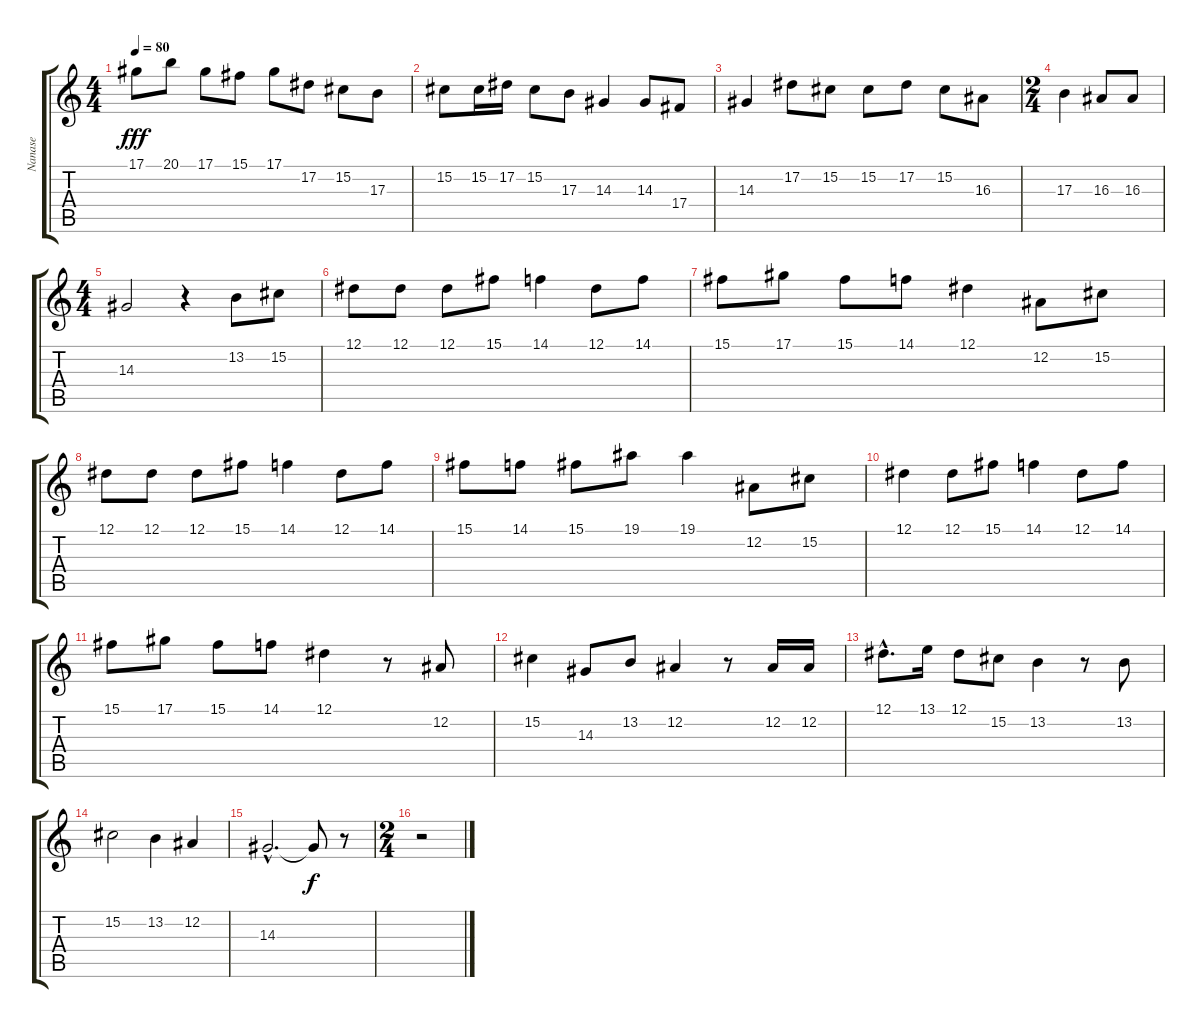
\track ("Nanase" "Nanase") {instrument clarinet}
\staff {score tabs}
\tuning (Eb4 Bb3 Gb3 Db3 Ab2 Eb2) {hide}
\ts (4 4)
\tempo 80
\clef g2
\ks c
17.1.8{dy fff} 20.1.8 17.1.8 15.1.8 17.1.8 17.2.8 15.2.8 17.3.8 |
15.2.8 15.2.16 17.2.16 15.2.8 17.3.8 14.3.4 14.3.8 17.4.8 |
14.3.4 17.2.8 15.2.8 15.2.8 17.2.8 15.2.8 16.3.8 |
\ts (2 4)
17.3.4 16.3.8 16.3.8 |
\ts (4 4)
14.3.2 r.4 13.2.8 15.2.8 |
12.1.8 12.1.8 12.1.8 15.1.8 14.1.4 12.1.8 14.1.8 |
15.1.8 17.1.8 15.1.8 14.1.8 12.1.4 12.2.8 15.2.8 |
12.1.8 12.1.8 12.1.8 15.1.8 14.1.4 12.1.8 14.1.8 |
15.1.8 14.1.8 15.1.8 19.1.8 19.1.4 12.2.8 15.2.8 |
12.1.4 12.1.8 15.1.8 14.1.4 12.1.8 14.1.8 |
15.1.8 17.1.8 15.1.8 14.1.8 12.1.4 r.8 12.2.8 |
15.2.4 14.3.8 13.2.8 12.2.4 r.8 12.2.16 12.2.16 |
12.1{hac}.8{d} 13.1.16 12.1.8 15.2.8 13.2.4 r.8 13.2.8 |
15.2.2 13.2.4 12.2.4 |
14.3{hac}.2{d} 14.3{t}.8{dy f} r.8 |
\ts (2 4)
r.2
